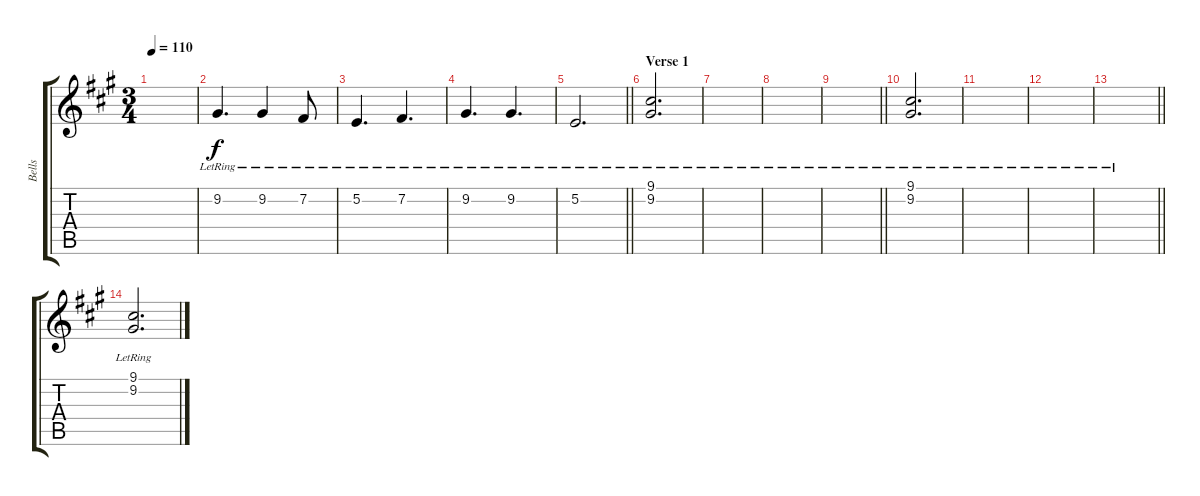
\track ("Bells" "Bells") {instrument tubularbells}
\staff {score tabs}
\tuning (E4 B3 G3 D3 A2 E2) {hide}
\ts (3 4)
\tempo 110
\clef g2
\ks a
|
9.2{lr}.4{d} 9.2{lr}.4 7.2{lr}.8 |
5.2{lr}.4{d} 7.2{lr}.4{d} |
9.2{lr}.4{d} 9.2{lr}.4{d} |
\barLineRight lightlight
5.2{lr}.2{d} |
\section ("" "Verse 1")
(9.1{lr} 9.2{lr}).2{d} |
|
|
\barLineRight lightlight
|
(9.1{lr} 9.2{lr}).2{d} |
|
|
\barLineRight lightlight
|
(9.1{lr} 9.2{lr}).2{d}
